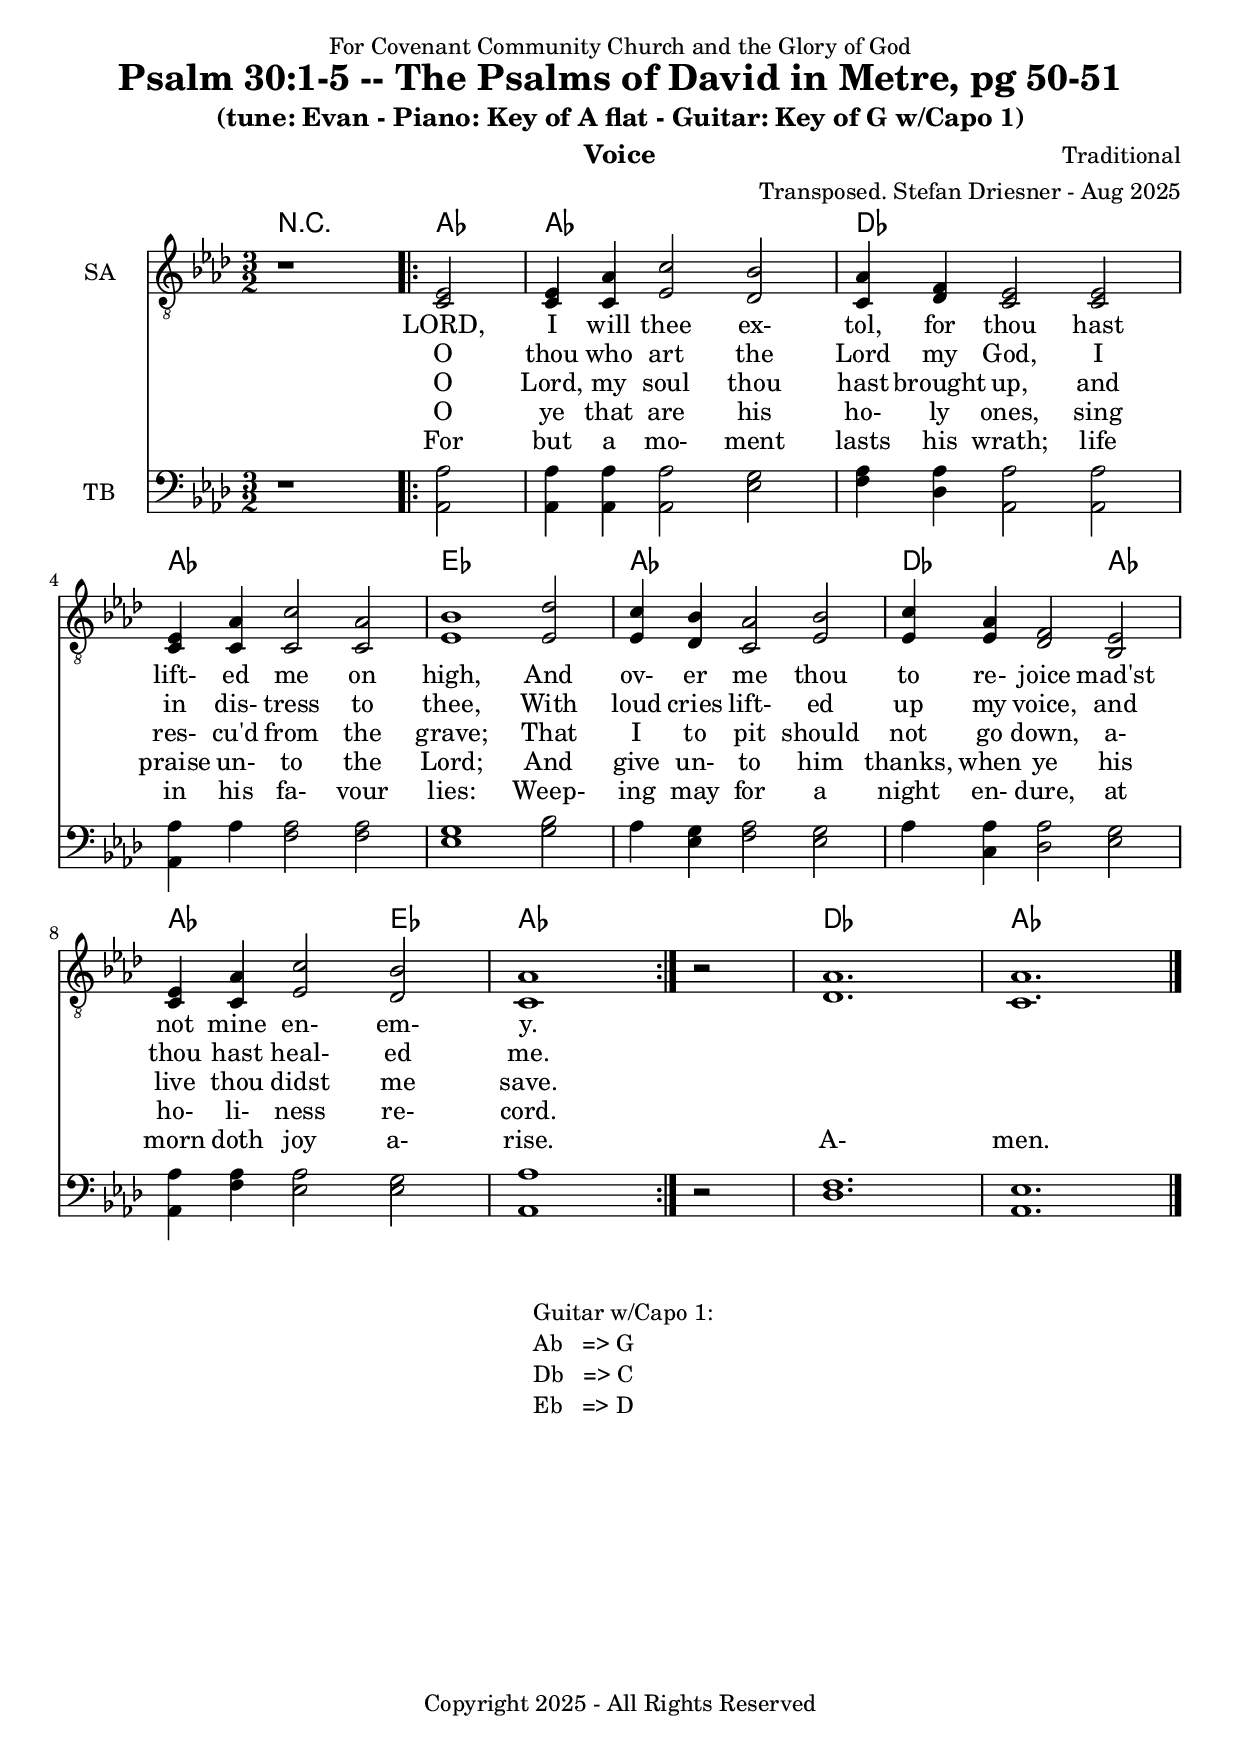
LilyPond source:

\version "2.24.1"
\language "english"

% force .mid extension for MIDI file output
#(ly:set-option 'midi-extension "mid")

\header {
  dedication = "For Covenant Community Church and the Glory of God"
  title = "Psalm 30:1-5 -- The Psalms of David in Metre, pg 50-51"
  subtitle = "(tune: Evan - Piano: Key of A flat - Guitar: Key of G w/Capo 1)"
  instrument = "Voice"
  composer = "Traditional"
  arranger = "Transposed. Stefan Driesner - Aug 2025"
  meter = ""
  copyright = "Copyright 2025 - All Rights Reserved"
}

global = {
  \key af \major
  \numericTimeSignature
  \time 3/2
}

versesVoiceOne = \lyricmode {
  % Verse 1
  LORD, I will thee ex- tol, for thou
  hast lift- ed me on high,
  And ov- er me thou to re- joice
  mad'st not mine en- em- y.
}

versesVoiceTwo = \lyricmode {
  % Verse 2
  O thou who art the Lord my God,
  I in dis- tress to thee,
  With loud cries lift- ed up my voice,
  and thou hast heal- ed me.
}

versesVoiceThree = \lyricmode {
  % Verse 3
  O Lord, my soul thou hast brought up,
  and res- cu'd from the grave;
  That I to pit should not go down,
  a- live thou didst me save.
}

versesVoiceFour = \lyricmode {
  % Verse 4
  O ye that are his ho- ly ones,
  sing praise un- to the Lord;
  And give un- to him thanks, when ye
  his ho- li- ness re- cord.
}

versesVoiceFive = \lyricmode {
  % Verse 5
  For but a mo- ment lasts his wrath;
  life in his fa- vour lies:
  Weep- ing may for a night en- dure,
  at morn doth joy a- rise.
  A- men.
}

SAVoice = \relative c {
  \global
  \dynamicUp
  % Music follows here.
  {
    r1
    \repeat volta 2
    {
      <ef  c  >2 |
      <c   ef >4 <c   af'>4 <ef  c'>2  <df  bf'>2 | < c  af'>4 <df   f >4 < c  ef >2  < c  ef >2 |
      <c   ef >4 <c   af'>4 <c   c'>2  < c  af'>2 | <ef  bf'>1                        <ef  df'>2 |
      <ef  c '>4 <df  bf'>4 <c  af'>2  <ef  bf'>2 | <ef  c '>4 <ef  af >4 <df   f >2  <bf  ef >2 |
      <c   ef >4 <c   af'>4 <ef c '>2  <df  bf'>2 | <c   af'>1
    }
    r2
  }
  <df  af' >1. <c  af' >1.
  \bar "|."
}

TBVoice = \relative c {
  \global
  \dynamicUp
  % Music follows here.
  {
    r1
    \repeat volta 2
    {
      <af  af'>2 |
      <af  af'>4 <af  af'>4 <af  af'>2  <ef' g  >2 | <f   af >4 <df  af'>4 <af  af'>2 <af  af'>2 |
      <af  af'>4 <    af'>4 <f   af >2  <f   af >2 | <ef  g  >1                       <g   bf >2 |
      <    af >4 <ef  g  >4 <f   af >2  <ef  g  >2 | <    af >4 <c , af'>4 <df  af'>2 <ef  g  >2 |
      <af, af'>4 <f ' af >4 <ef  af >2  <ef  g  >2 | <af, af'>1
    }
    r2
  }
  <df  f  >1. <af  ef' >1.
  \bar "|."
}

Chords = \new ChordNames {
  \chordmode {
    r1 <af>2 <af>1. <df>1. <af>1. <ef>1. <af>1. <df>1 <af>2 <af>1 <ef>2 <af>1. <df>1. <af>1.
  }
}

SAVoicePart = \new Staff \with {
  instrumentName = "SA"
  midiInstrument = "Voice Oohs"
} { \clef "treble_8" \SAVoice }
\addlyrics { \versesVoiceOne }
\addlyrics { \versesVoiceTwo }
\addlyrics { \versesVoiceThree }
\addlyrics { \versesVoiceFour }
\addlyrics { \versesVoiceFive }

TBVoicePart = \new Staff \with {
  instrumentName = "TB"
  midiInstrument = "Voice Oohs"
} { \clef bass \TBVoice }

\score {
  <<
    \Chords
    \SAVoicePart
    \TBVoicePart
  >>
  \layout { }
  \midi {
    \context {
      \Score
      tempoWholesPerMinute = #(ly:make-moment 100 2)
    }
  }
}

\markup {
  \fill-line {
    {
      \column {
        \left-align {
	" Guitar w/Capo 1:"
	" Ab   => G"
	" Db   => C"
	" Eb   => D"
        }
      }
    }
  }
}
